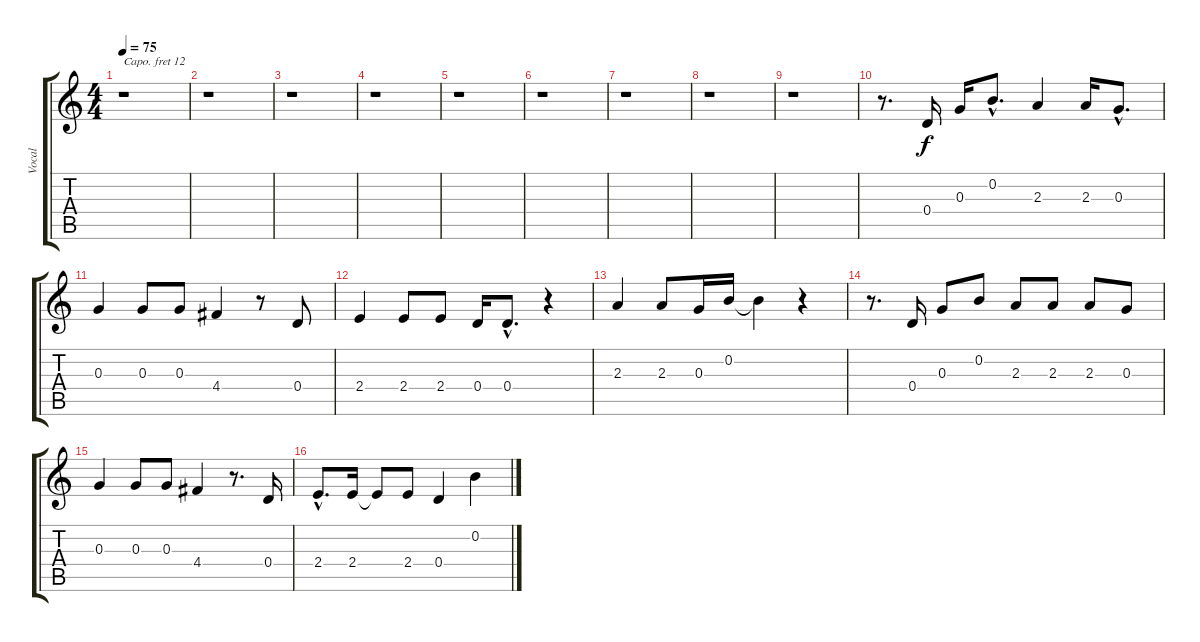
\track ("Vocal" "Vocal") {instrument stringensemble1}
\staff {score tabs}
\capo 12
\tuning (E4 B3 G3 D3 A2 E2) {hide}
\ts (4 4)
\tempo 75
\clef g2
\ks c
r.1{dy f instrument stringensemble1} |
r.1 |
r.1 |
r.1 |
r.1 |
r.1 |
r.1 |
r.1 |
r.1 |
r.8{d} 0.4.16 0.3.16 0.2{hac}.8{d} 2.3.4 2.3.16 0.3{hac}.8{d} |
0.3.4 0.3.8 0.3.8 4.4.4 r.8 0.4.8 |
2.4.4 2.4.8 2.4.8 0.4.16 0.4{hac}.8{d} r.4 |
2.3.4 2.3.8 0.3.16 0.2.16 0.2{t}.4 r.4 |
r.8{d} 0.4.16 0.3.8 0.2.8 2.3.8 2.3.8 2.3.8 0.3.8 |
0.3.4 0.3.8 0.3.8 4.4.4 r.8{d} 0.4.16 |
2.4{hac}.8{d} 2.4.16 2.4{t}.8 2.4.8 0.4.4 0.2.4
